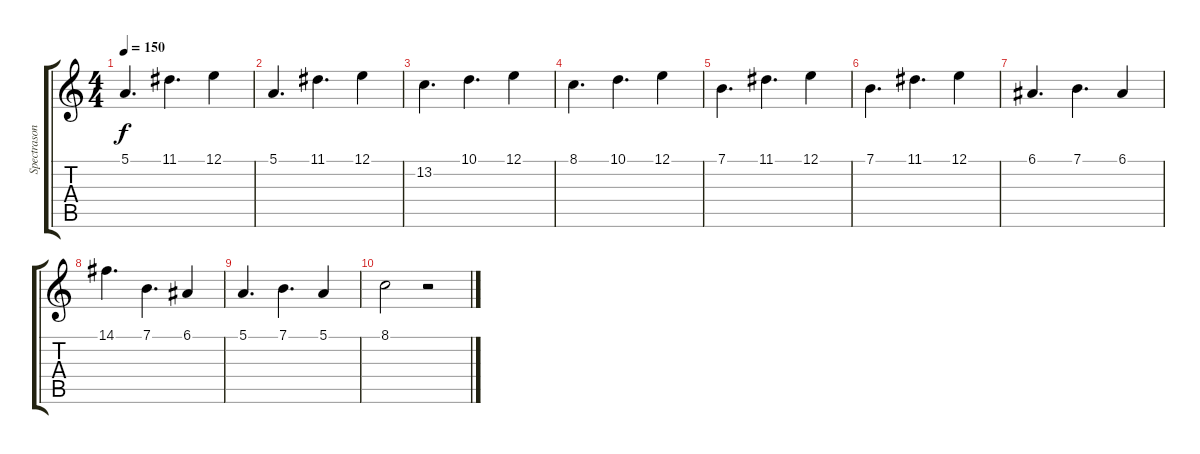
\track ("Spectrasonics Omnisphere" "Spectrason") {instrument whistle}
\staff {score tabs}
\tuning (E4 B3 G3 D3 A2 E2) {hide}
\ts (4 4)
\tempo 150
\clef g2
\ks c
5.1.4{d dy f} 11.1.4{d} 12.1.4 |
5.1.4{d} 11.1.4{d} 12.1.4 |
13.2.4{d} 10.1.4{d} 12.1.4 |
8.1.4{d} 10.1.4{d} 12.1.4 |
7.1.4{d} 11.1.4{d} 12.1.4 |
7.1.4{d} 11.1.4{d} 12.1.4 |
6.1.4{d} 7.1.4{d} 6.1.4 |
14.1.4{d} 7.1.4{d} 6.1.4 |
5.1.4{d} 7.1.4{d} 5.1.4 |
8.1.2 r.2
